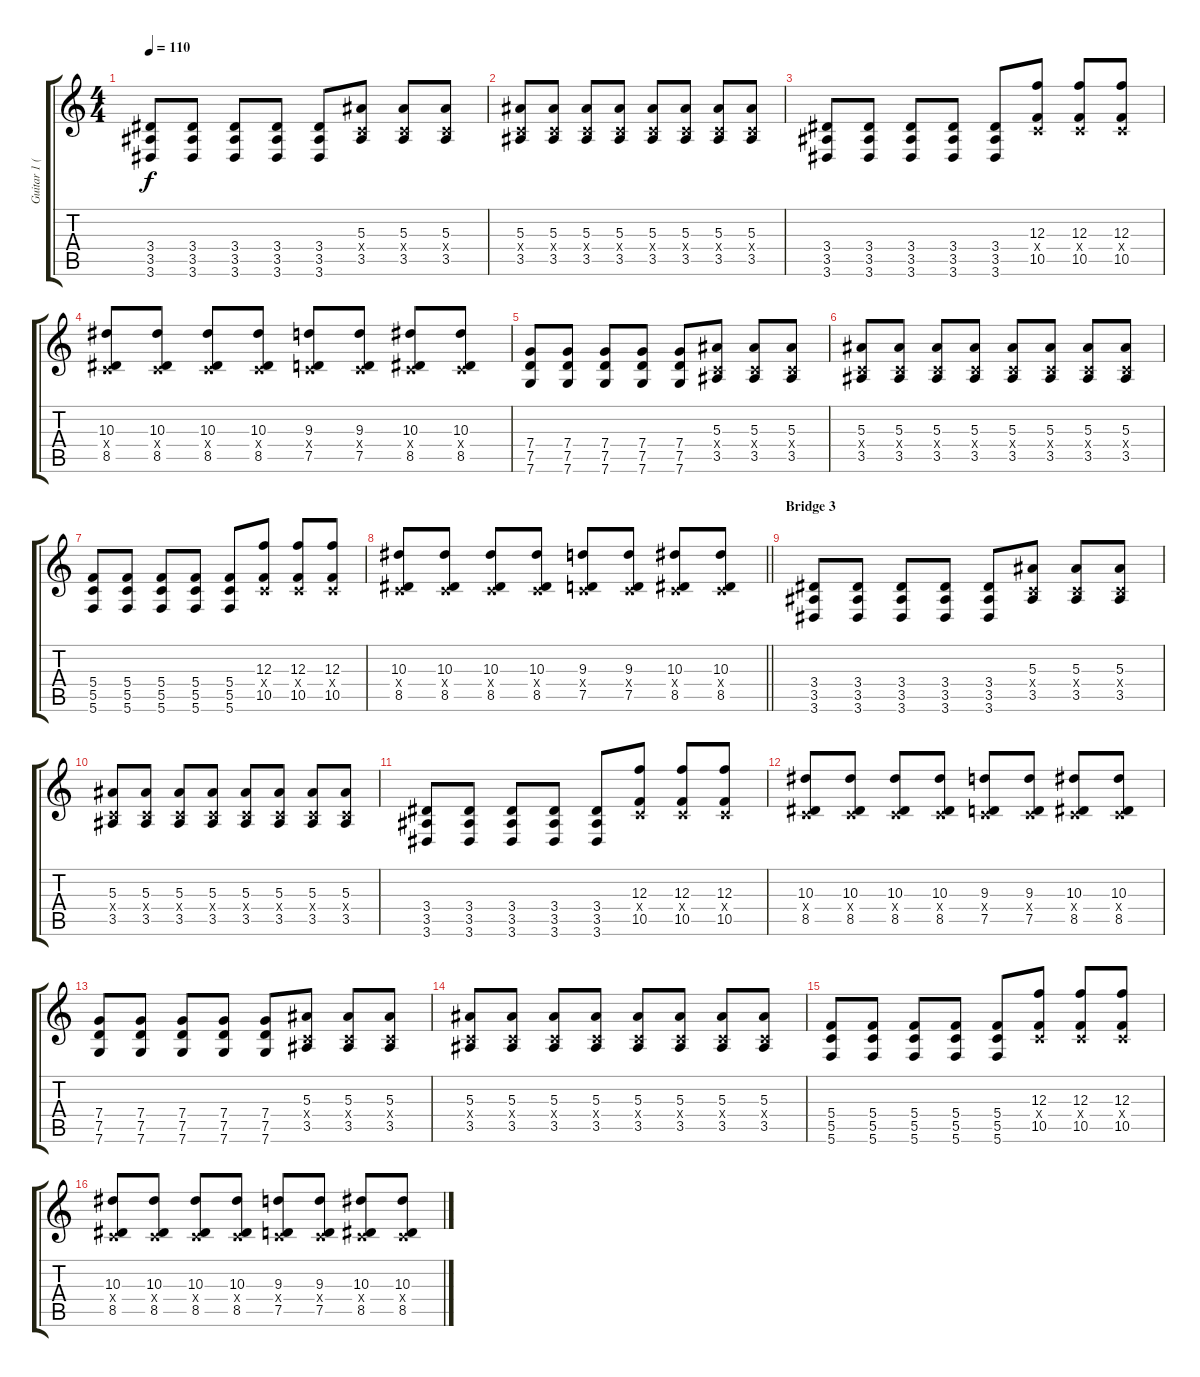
\track ("Guitar 1 (Lead) - Kevin Skaff" "Guitar 1 (") {instrument overdrivenguitar}
\staff {score tabs}
\tuning (D4 A3 F3 C3 G2 C2) {hide}
\ts (4 4)
\tempo 110
\clef g2
\ks c
(3.4 3.5 3.6).8{dy f} (3.4 3.5 3.6).8 (3.4 3.5 3.6).8 (3.4 3.5 3.6).8 (3.4 3.5 3.6).8 (5.3 0.4{x} 3.5).8 (5.3 0.4{x} 3.5).8 (5.3 0.4{x} 3.5).8 |
(5.3 0.4{x} 3.5).8 (5.3 0.4{x} 3.5).8 (5.3 0.4{x} 3.5).8 (5.3 0.4{x} 3.5).8 (5.3 0.4{x} 3.5).8 (5.3 0.4{x} 3.5).8 (5.3 0.4{x} 3.5).8 (5.3 0.4{x} 3.5).8 |
(3.4 3.5 3.6).8 (3.4 3.5 3.6).8 (3.4 3.5 3.6).8 (3.4 3.5 3.6).8 (3.4 3.5 3.6).8 (12.3 0.4{x} 10.5).8 (12.3 0.4{x} 10.5).8 (12.3 0.4{x} 10.5).8 |
(10.3 0.4{x} 8.5).8 (10.3 0.4{x} 8.5).8 (10.3 0.4{x} 8.5).8 (10.3 0.4{x} 8.5).8 (9.3 0.4{x} 7.5).8 (9.3 0.4{x} 7.5).8 (10.3 0.4{x} 8.5).8 (10.3 0.4{x} 8.5).8 |
(7.4 7.5 7.6).8 (7.4 7.5 7.6).8 (7.4 7.5 7.6).8 (7.4 7.5 7.6).8 (7.4 7.5 7.6).8 (5.3 0.4{x} 3.5).8 (5.3 0.4{x} 3.5).8 (5.3 0.4{x} 3.5).8 |
(5.3 0.4{x} 3.5).8 (5.3 0.4{x} 3.5).8 (5.3 0.4{x} 3.5).8 (5.3 0.4{x} 3.5).8 (5.3 0.4{x} 3.5).8 (5.3 0.4{x} 3.5).8 (5.3 0.4{x} 3.5).8 (5.3 0.4{x} 3.5).8 |
(5.4 5.5 5.6).8 (5.4 5.5 5.6).8 (5.4 5.5 5.6).8 (5.4 5.5 5.6).8 (5.4 5.5 5.6).8 (12.3 0.4{x} 10.5).8 (12.3 0.4{x} 10.5).8 (12.3 0.4{x} 10.5).8 |
\barLineRight lightlight
(10.3 0.4{x} 8.5).8 (10.3 0.4{x} 8.5).8 (10.3 0.4{x} 8.5).8 (10.3 0.4{x} 8.5).8 (9.3 0.4{x} 7.5).8 (9.3 0.4{x} 7.5).8 (10.3 0.4{x} 8.5).8 (10.3 0.4{x} 8.5).8 |
\section ("" "Bridge 3")
(3.4 3.5 3.6).8 (3.4 3.5 3.6).8 (3.4 3.5 3.6).8 (3.4 3.5 3.6).8 (3.4 3.5 3.6).8 (5.3 0.4{x} 3.5).8 (5.3 0.4{x} 3.5).8 (5.3 0.4{x} 3.5).8 |
(5.3 0.4{x} 3.5).8 (5.3 0.4{x} 3.5).8 (5.3 0.4{x} 3.5).8 (5.3 0.4{x} 3.5).8 (5.3 0.4{x} 3.5).8 (5.3 0.4{x} 3.5).8 (5.3 0.4{x} 3.5).8 (5.3 0.4{x} 3.5).8 |
(3.4 3.5 3.6).8 (3.4 3.5 3.6).8 (3.4 3.5 3.6).8 (3.4 3.5 3.6).8 (3.4 3.5 3.6).8 (12.3 0.4{x} 10.5).8 (12.3 0.4{x} 10.5).8 (12.3 0.4{x} 10.5).8 |
(10.3 0.4{x} 8.5).8 (10.3 0.4{x} 8.5).8 (10.3 0.4{x} 8.5).8 (10.3 0.4{x} 8.5).8 (9.3 0.4{x} 7.5).8 (9.3 0.4{x} 7.5).8 (10.3 0.4{x} 8.5).8 (10.3 0.4{x} 8.5).8 |
(7.4 7.5 7.6).8 (7.4 7.5 7.6).8 (7.4 7.5 7.6).8 (7.4 7.5 7.6).8 (7.4 7.5 7.6).8 (5.3 0.4{x} 3.5).8 (5.3 0.4{x} 3.5).8 (5.3 0.4{x} 3.5).8 |
(5.3 0.4{x} 3.5).8 (5.3 0.4{x} 3.5).8 (5.3 0.4{x} 3.5).8 (5.3 0.4{x} 3.5).8 (5.3 0.4{x} 3.5).8 (5.3 0.4{x} 3.5).8 (5.3 0.4{x} 3.5).8 (5.3 0.4{x} 3.5).8 |
(5.4 5.5 5.6).8 (5.4 5.5 5.6).8 (5.4 5.5 5.6).8 (5.4 5.5 5.6).8 (5.4 5.5 5.6).8 (12.3 0.4{x} 10.5).8 (12.3 0.4{x} 10.5).8 (12.3 0.4{x} 10.5).8 |
(10.3 0.4{x} 8.5).8 (10.3 0.4{x} 8.5).8 (10.3 0.4{x} 8.5).8 (10.3 0.4{x} 8.5).8 (9.3 0.4{x} 7.5).8 (9.3 0.4{x} 7.5).8 (10.3 0.4{x} 8.5).8 (10.3 0.4{x} 8.5).8
